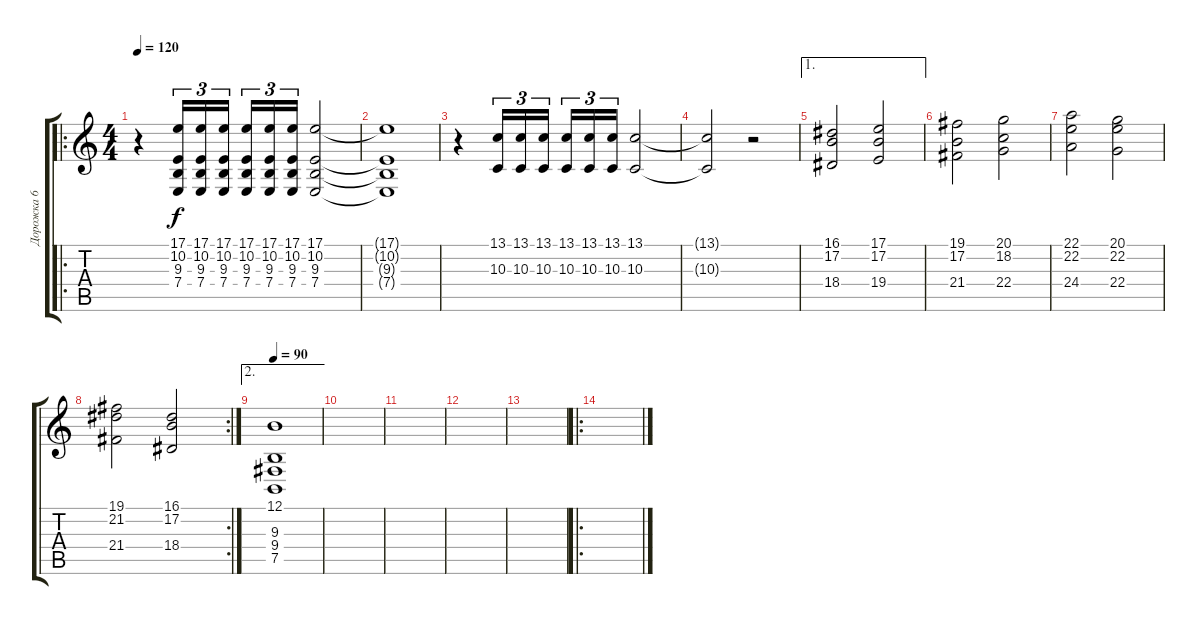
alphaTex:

\track ("Дорожка 6" "Дорожка 6") {instrument brasssection}
\staff {score tabs}
\tuning (B3 Gb3 D3 A2 E2 B1) {hide}
\ro
\ts (4 4)
\tempo 120
\clef g2
\ks c
r.4{dy f} (17.1 10.2 9.3 7.4).16{tu (3 2)} (17.1 10.2 9.3 7.4).16{tu (3 2)} (17.1 10.2 9.3 7.4).16{tu (3 2) beam splitsecondary} (17.1 10.2 9.3 7.4).16{tu (3 2)} (17.1 10.2 9.3 7.4).16{tu (3 2)} (17.1 10.2 9.3 7.4).16{tu (3 2)} (17.1 10.2 9.3 7.4).2 |
(17.1{t} 10.2{t} 9.3{t} 7.4{t}).1 |
r.4 (13.1 10.3).16{tu (3 2)} (13.1 10.3).16{tu (3 2)} (13.1 10.3).16{tu (3 2) beam splitsecondary} (13.1 10.3).16{tu (3 2)} (13.1 10.3).16{tu (3 2)} (13.1 10.3).16{tu (3 2)} (13.1 10.3).2 |
(13.1{t} 10.3{t}).2 r.2 |
\ae 1
(16.1 17.2 18.4).2 (17.1 17.2 19.4).2 |
(19.1 17.2 21.4).2 (20.1 18.2 22.4).2 |
(22.1 22.2 24.4).2 (20.1 22.2 22.4).2 |
\rc 2
(19.1 21.2 21.4).2 (16.1 17.2 18.4).2 |
\ae 2
\tempo 90
(12.1 9.3 9.4 7.5).1 |
|
|
|
|
\ro
